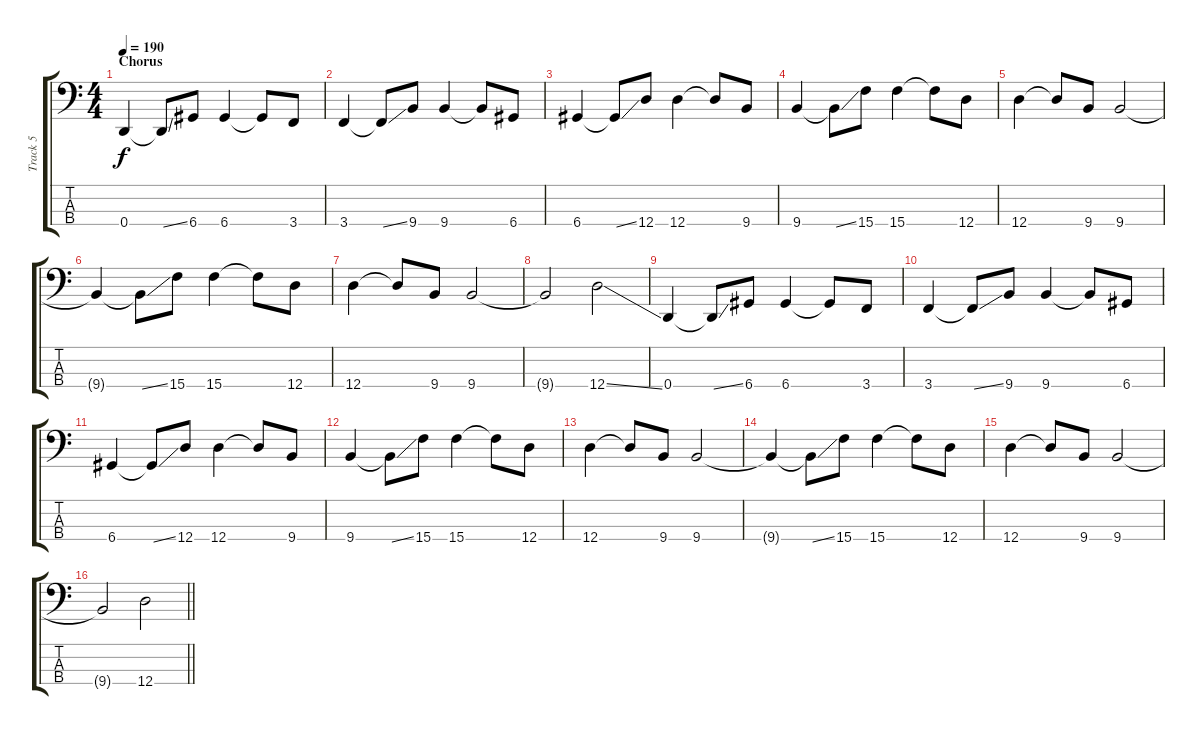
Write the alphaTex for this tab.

\track ("Track 5" "Track 5") {instrument electricbassfinger}
\staff {score tabs}
\tuning (F2 C2 G1 D1) {hide}
\ts (4 4)
\section ("" "Chorus")
\tempo 190
\clef f4
\ks c
0.4.4{dy f} 0.4{ss t}.8 6.4.8 6.4.4 6.4{t}.8 3.4.8 |
3.4.4 3.4{ss t}.8 9.4.8 9.4.4 9.4{t}.8 6.4.8 |
6.4.4 6.4{ss t}.8 12.4.8 12.4.4 12.4{t}.8 9.4.8 |
9.4.4 9.4{ss t}.8 15.4.8 15.4.4 15.4{t}.8 12.4.8 |
12.4.4 12.4{t}.8 9.4.8 9.4.2 |
9.4{t}.4 9.4{ss t}.8 15.4.8 15.4.4 15.4{t}.8 12.4.8 |
12.4.4 12.4{t}.8 9.4.8 9.4.2 |
9.4{t}.2 12.4{ss}.2 |
0.4.4 0.4{ss t}.8 6.4.8 6.4.4 6.4{t}.8 3.4.8 |
3.4.4 3.4{ss t}.8 9.4.8 9.4.4 9.4{t}.8 6.4.8 |
6.4.4 6.4{ss t}.8 12.4.8 12.4.4 12.4{t}.8 9.4.8 |
9.4.4 9.4{ss t}.8 15.4.8 15.4.4 15.4{t}.8 12.4.8 |
12.4.4 12.4{t}.8 9.4.8 9.4.2 |
9.4{t}.4 9.4{ss t}.8 15.4.8 15.4.4 15.4{t}.8 12.4.8 |
12.4.4 12.4{t}.8 9.4.8 9.4.2 |
\barLineRight lightlight
9.4{t}.2 12.4.2
